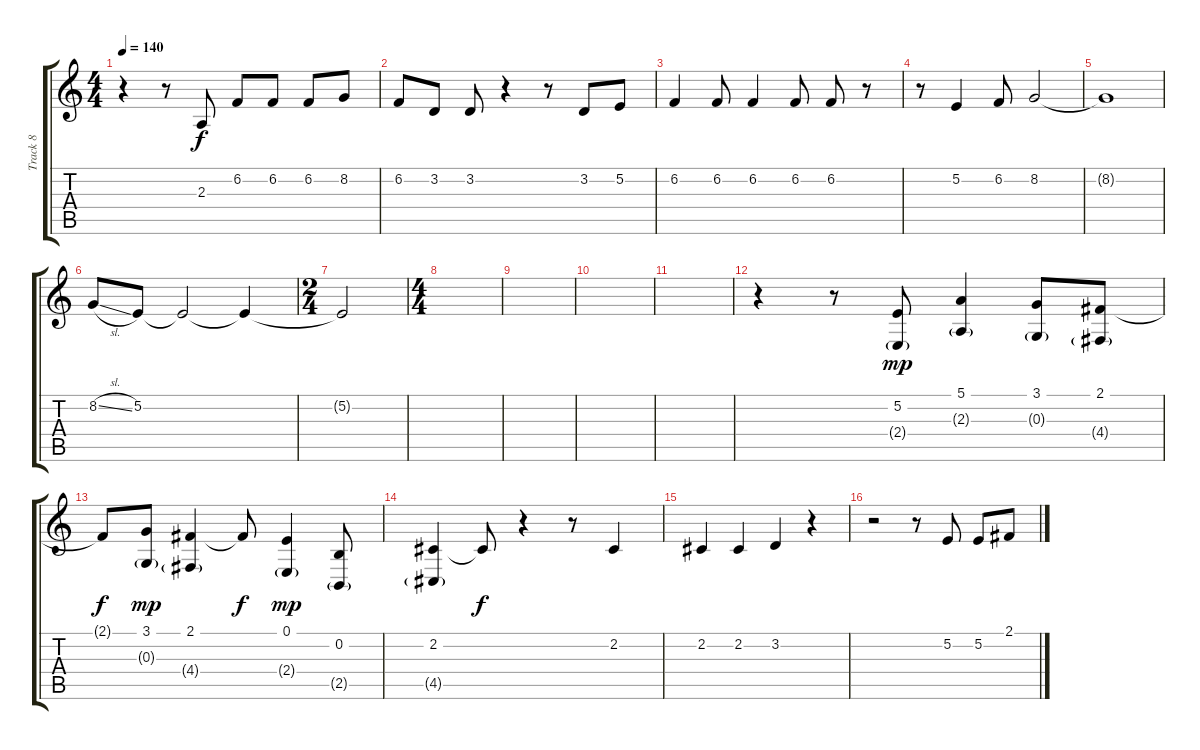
\track ("Track 8" "Track 8") {instrument lead2sawtooth}
\staff {score tabs}
\tuning (E4 B3 G3 D3 A2 E2) {hide}
\ts (4 4)
\tempo 140
\clef g2
\ks c
r.4{dy f} r.8 2.3.8 6.2.8 6.2.8 6.2.8 8.2.8 |
6.2.8 3.2.8 3.2.8 r.4 r.8 3.2.8 5.2.8 |
6.2.4 6.2.8 6.2.4 6.2.8 6.2.8 r.8 |
r.8 5.2.4 6.2.8 8.2.2 |
8.2{t}.1 |
8.2{sl}.8 5.2.8 5.2{t}.2 5.2{t}.4 |
\ts (2 4)
5.2{t}.2 |
\ts (4 4)
|
|
|
|
r.4 r.8 (5.2 2.4{g}).8{dy mp} (5.1 2.3{g}).4 (3.1 0.3{g}).8 (2.1 4.4{g}).8 |
2.1{t}.8{dy f} (3.1 0.3{g}).8{dy mp} (2.1 4.4{g}).4 2.1{t}.8{dy f} (0.1 2.4{g}).4{dy mp} (0.2 2.5{g}).8 |
(2.2 4.5{g}).4 2.2{t}.8{dy f} r.4 r.8 2.2.4 |
2.2.4 2.2.4 3.2.4 r.4 |
r.2 r.8 5.2.8 5.2.8 2.1.8
